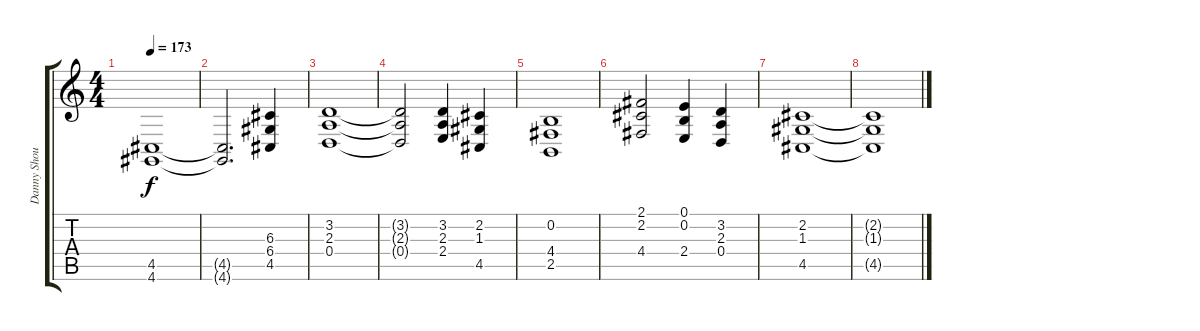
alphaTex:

\track ("Danny Shouman" "Danny Shou") {instrument rockorgan}
\staff {score tabs}
\tuning (E4 B3 G3 D3 A2 E2) {hide}
\ts (4 4)
\tempo 173
\clef g2
\ks c
(4.5 4.6).1{dy f} |
(4.5{t} 4.6{t}).2{d} (6.3 6.4 4.5).4 |
(3.2 2.3 0.4).1 |
(3.2{t} 2.3{t} 0.4{t}).2 (3.2 2.3 2.4).4 (2.2 1.3 4.5).4 |
(0.2 4.4 2.5).1 |
(2.1 2.2 4.4).2 (0.1 0.2 2.4).4 (3.2 2.3 0.4).4 |
(2.2 1.3 4.5).1 |
(2.2{t} 1.3{t} 4.5{t}).1
